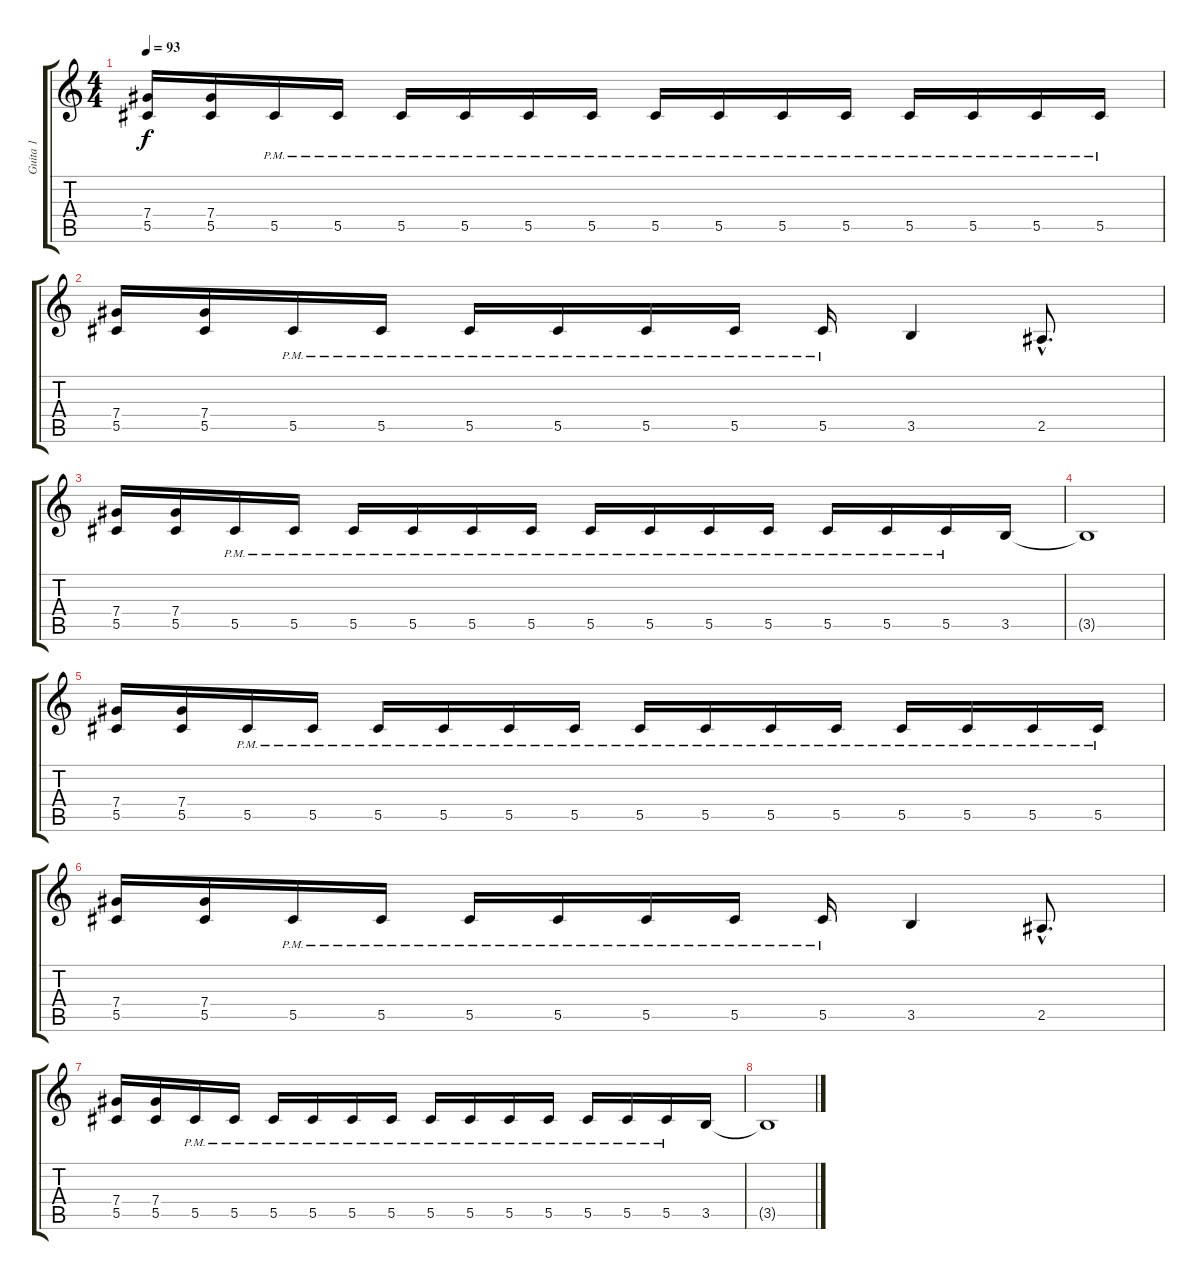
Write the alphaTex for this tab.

\track ("Guita 1" "Guita 1") {instrument distortionguitar}
\staff {score tabs}
\tuning (Eb4 Bb3 Gb3 Db3 Ab2 Eb2) {hide}
\ts (4 4)
\tempo 93
\clef g2
\ks c
(7.4 5.5).16{dy f instrument distortionguitar} (7.4 5.5).16 5.5{pm}.16 5.5{pm}.16 5.5{pm}.16 5.5{pm}.16 5.5{pm}.16 5.5{pm}.16 5.5{pm}.16 5.5{pm}.16 5.5{pm}.16 5.5{pm}.16 5.5{pm}.16 5.5{pm}.16 5.5{pm}.16 5.5{pm}.16 |
(7.4 5.5).16 (7.4 5.5).16 5.5{pm}.16 5.5{pm}.16 5.5{pm}.16 5.5{pm}.16 5.5{pm}.16 5.5{pm}.16 5.5{pm}.16 3.5.4 2.5{hac}.8{d} |
(7.4 5.5).16 (7.4 5.5).16 5.5{pm}.16 5.5{pm}.16 5.5{pm}.16 5.5{pm}.16 5.5{pm}.16 5.5{pm}.16 5.5{pm}.16 5.5{pm}.16 5.5{pm}.16 5.5{pm}.16 5.5{pm}.16 5.5{pm}.16 5.5{pm}.16 3.5.16 |
3.5{t}.1 |
(7.4 5.5).16 (7.4 5.5).16 5.5{pm}.16 5.5{pm}.16 5.5{pm}.16 5.5{pm}.16 5.5{pm}.16 5.5{pm}.16 5.5{pm}.16 5.5{pm}.16 5.5{pm}.16 5.5{pm}.16 5.5{pm}.16 5.5{pm}.16 5.5{pm}.16 5.5{pm}.16 |
(7.4 5.5).16 (7.4 5.5).16 5.5{pm}.16 5.5{pm}.16 5.5{pm}.16 5.5{pm}.16 5.5{pm}.16 5.5{pm}.16 5.5{pm}.16 3.5.4 2.5{hac}.8{d} |
(7.4 5.5).16 (7.4 5.5).16 5.5{pm}.16 5.5{pm}.16 5.5{pm}.16 5.5{pm}.16 5.5{pm}.16 5.5{pm}.16 5.5{pm}.16 5.5{pm}.16 5.5{pm}.16 5.5{pm}.16 5.5{pm}.16 5.5{pm}.16 5.5{pm}.16 3.5.16 |
3.5{t}.1
